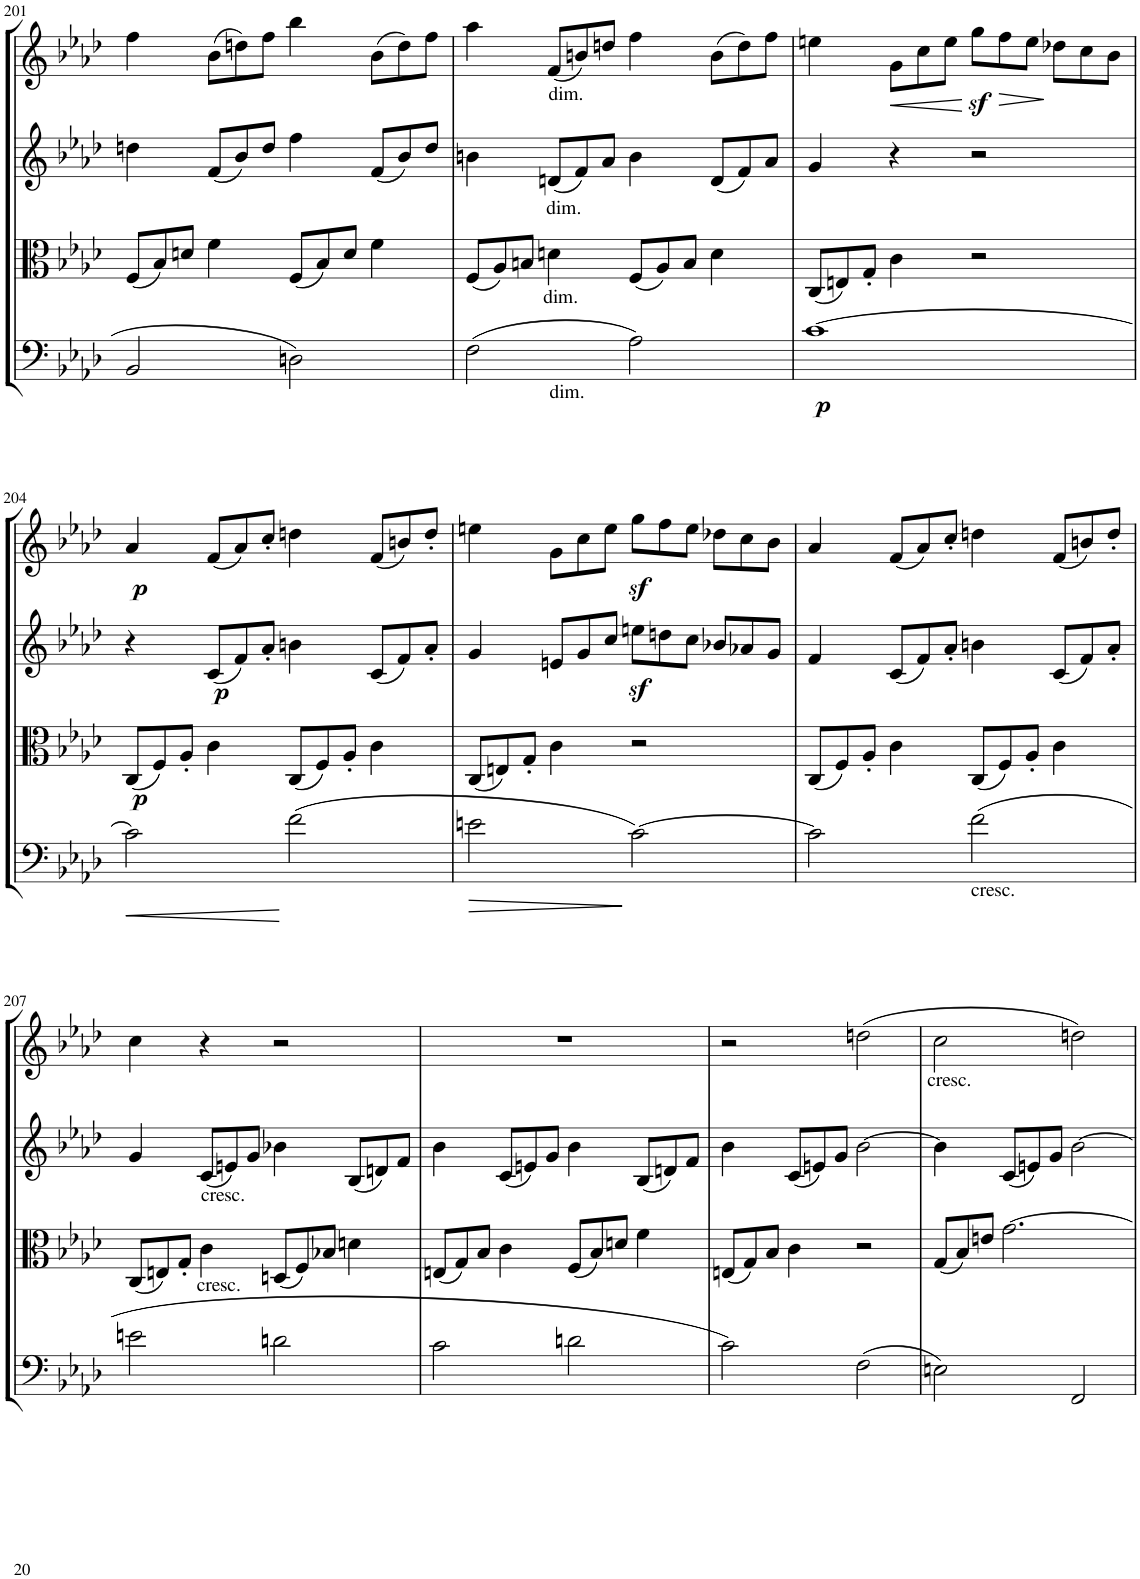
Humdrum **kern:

**kern	**dynam	**kern	**dynam	**kern	**dynam	**kern	**dynam
*part4	*part4	*part3	*part3	*part2	*part2	*part1	*part1
*staff4	*staff4	*staff3	*staff3	*staff2	*staff2	*staff1	*staff1
*I"Violoncello	*	*I"Viola	*	*I"Violino II	*	*I"Violino I	*
*I'Vc	*	*I'Vla	*	*I'Vln	*	*I'Vln	*
!!LO:PB:g=z
*clefF4	*	*clefC3	*	*clefG2	*	*clefG2	*
*k[b-e-a-d-]	*	*k[b-e-a-d-]	*	*k[b-e-a-d-]	*	*k[b-e-a-d-]	*
*M2/2	*	*M2/2	*	*M2/2	*	*M2/2	*
*met(c|)	*	*met(c|)	*	*met(c|)	*	*met(c|)	*
*	*	*Xtuplet	*	*	*	*	*
=201	=201	=201	=201	=201	=201	=201	=201
2BB-/	.	(12F/L	.	4ddn\	.	4ff\	.
.	.	12B-/)	.	.	.	.	.
.	.	12dn/J	.	.	.	.	.
*	*	*	*	*Xtuplet	*	*Xtuplet	*
.	.	4f\	.	(12f/L	.	(12b-\L	.
.	.	.	.	12b-/)	.	12ddn\)	.
.	.	.	.	12dd/J	.	12ff\J	.
2Dn\	.	(12F/L	.	4ff\	.	4bb-\	.
.	.	12B-/)	.	.	.	.	.
.	.	12d/J	.	.	.	.	.
.	.	4f\	.	(12f/L	.	(12b-\L	.
.	.	.	.	12b-/)	.	12dd\)	.
.	.	.	.	12dd/J	.	12ff\J	.
=202	=202	=202	=202	=202	=202	=202	=202
*^	*	*	*	*	*	*	*
(2F\	4ryy	.	(12F/L	.	4bn\	.	4aa-\	.
.	.	.	12A-/)	.	.	.	.	.
.	.	.	12Bn/J	.	.	.	.	.
!	!	!	!	!	!	!	!LO:TX:b:t=dim.	!
!	!	!	!	!	!LO:TX:b:t=dim.	!	!	!
!	!	!	!LO:TX:b:t=dim.	!	!	!	!	!
!	!LO:TX:b:t=dim.	!	!	!	!	!	!	!
.	4ryy	.	4dn\	.	(12dn/L	.	(12f/L	.
.	.	.	.	.	12f/)	.	12bn/)	.
.	.	.	.	.	12a-/J	.	12ddn/J	.
2A-\)	2ryy	.	(12F/L	.	4b\	.	4ff\	.
.	.	.	12A-/)	.	.	.	.	.
.	.	.	12B/J	.	.	.	.	.
.	.	.	4d\	.	(12d/L	.	(12b\L	.
.	.	.	.	.	12f/)	.	12dd\)	.
.	.	.	.	.	12a-/J	.	12ff\J	.
*v	*v	*	*	*	*	*	*	*
=203	=203	=203	=203	=203	=203	=203	=203
!	!LO:DY:b	!	!	!	!	!	!
[1c	p	(12C/L	.	4g/	.	4een\	.
.	.	12En/)	.	.	.	.	.
.	.	12G'/J	.	.	.	.	.
!	!	!	!	!	!	!	!LO:HP:b
.	.	4c\	.	4r	.	12g\L	<
.	.	.	.	.	.	12cc\	.
.	.	.	.	.	.	12ee\J	.
.	.	2r	.	2r	.	12ggz<\L	[
!	!	!	!	!	!	!	!LO:HP:b
.	.	.	.	.	.	12ff\	>
.	.	.	.	.	.	12ee\J	.
.	.	.	.	.	.	12dd-X\L	]
.	.	.	.	.	.	12cc\	.
.	.	.	.	.	.	12b-\J	.
!!LO:LB:g=z
=204	=204	=204	=204	=204	=204	=204	=204
!	!LO:HP:b	!	!LO:DY:b	!	!	!	!LO:DY:b
2c\]	<	(12C/L	p	4r	.	4a-/	p
.	.	12F/)	.	.	.	.	.
.	.	12A-'/J	.	.	.	.	.
!	!	!	!	!	!LO:DY:b	!	!
.	.	4c\	.	(12c/L	p	(12f/L	.
.	.	.	.	12f/)	.	12a-/)	.
.	.	.	.	12a-'/J	.	12cc'/J	.
(2f\	[	(12C/L	.	4bn\	.	4ddn\	.
.	.	12F/)	.	.	.	.	.
.	.	12A-'/J	.	.	.	.	.
.	.	4c\	.	(12c/L	.	(12f/L	.
.	.	.	.	12f/)	.	12bn/)	.
.	.	.	.	12a-'/J	.	12dd'/J	.
=205	=205	=205	=205	=205	=205	=205	=205
!	!LO:HP:b	!	!	!	!	!	!
2en\	>	(12C/L	.	4g/	.	4een\	.
.	.	12En/)	.	.	.	.	.
.	.	12G'/J	.	.	.	.	.
.	.	4c\	.	12en/L	.	12g\L	.
.	.	.	.	12g/	.	12cc\	.
.	.	.	.	12cc/J	.	12ee\J	.
[2c\)	]	2r	.	12eenz<\L	.	12ggz<\L	.
.	.	.	.	12ddn\	.	12ff\	.
.	.	.	.	12cc\J	.	12ee\J	.
.	.	.	.	12b-X/L	.	12dd-X\L	.
.	.	.	.	12a-X/	.	12cc\	.
.	.	.	.	12g/J	.	12b-\J	.
=206	=206	=206	=206	=206	=206	=206	=206
2c\]	.	(12C/L	.	4f/	.	4a-/	.
.	.	12F/)	.	.	.	.	.
.	.	12A-'/J	.	.	.	.	.
.	.	4c\	.	(12c/L	.	(12f/L	.
.	.	.	.	12f/)	.	12a-/)	.
.	.	.	.	12a-'/J	.	12cc'/J	.
!LO:TX:b:t=cresc.	!	!	!	!	!	!	!
(2f\	.	(12C/L	.	4bn\	.	4ddn\	.
.	.	12F/)	.	.	.	.	.
.	.	12A-'/J	.	.	.	.	.
.	.	4c\	.	(12c/L	.	(12f/L	.
.	.	.	.	12f/)	.	12bn/)	.
.	.	.	.	12a-'/J	.	12dd'/J	.
!!LO:LB:g=z
=207	=207	=207	=207	=207	=207	=207	=207
2en\	.	(12C/L	.	4g/	.	4cc\	.
.	.	12En/)	.	.	.	.	.
.	.	12G'/J	.	.	.	.	.
!	!	!	!	!LO:TX:b:t=cresc.	!	!	!
!	!	!LO:TX:b:t=cresc.	!	!	!	!	!
.	.	4c\	.	(12c/L	.	4r	.
.	.	.	.	12en/)	.	.	.
.	.	.	.	12g/J	.	.	.
2dn\	.	(12Dn/L	.	4b-X\	.	2r	.
.	.	12F/)	.	.	.	.	.
.	.	12B-X/J	.	.	.	.	.
.	.	4dn\	.	(12B-/L	.	.	.
.	.	.	.	12dn/)	.	.	.
.	.	.	.	12f/J	.	.	.
=208	=208	=208	=208	=208	=208	=208	=208
2c\	.	(12En/L	.	4b-\	.	1r	.
.	.	12G/)	.	.	.	.	.
.	.	12B-/J	.	.	.	.	.
.	.	4c\	.	(12c/L	.	.	.
.	.	.	.	12en/)	.	.	.
.	.	.	.	12g/J	.	.	.
2dn\	.	(12F/L	.	4b-\	.	.	.
.	.	12B-/)	.	.	.	.	.
.	.	12dn/J	.	.	.	.	.
.	.	4f\	.	(12B-/L	.	.	.
.	.	.	.	12dn/)	.	.	.
.	.	.	.	12f/J	.	.	.
=209	=209	=209	=209	=209	=209	=209	=209
2c\)	.	(12En/L	.	4b-\	.	2r	.
.	.	12G/)	.	.	.	.	.
.	.	12B-/J	.	.	.	.	.
.	.	4c\	.	(12c/L	.	.	.
.	.	.	.	12en/)	.	.	.
.	.	.	.	12g/J	.	.	.
(2F\	.	2r	.	[2b-\	.	(2ddn\	.
=210	=210	=210	=210	=210	=210	=210	=210
!	!	!	!	!	!	!LO:TX:b:t=cresc.	!
2En\)	.	(12G/L	.	4b-\]	.	2cc\	.
.	.	12B-/)	.	.	.	.	.
.	.	12en/J	.	.	.	.	.
.	.	[2.g\	.	(12c/L	.	.	.
.	.	.	.	12en/)	.	.	.
.	.	.	.	12g/J	.	.	.
2FF/	.	.	.	[2b-\	.	2ddn\)	.
=	=	=	=	=	=	=	=
*-	*-	*-	*-	*-	*-	*-	*-
